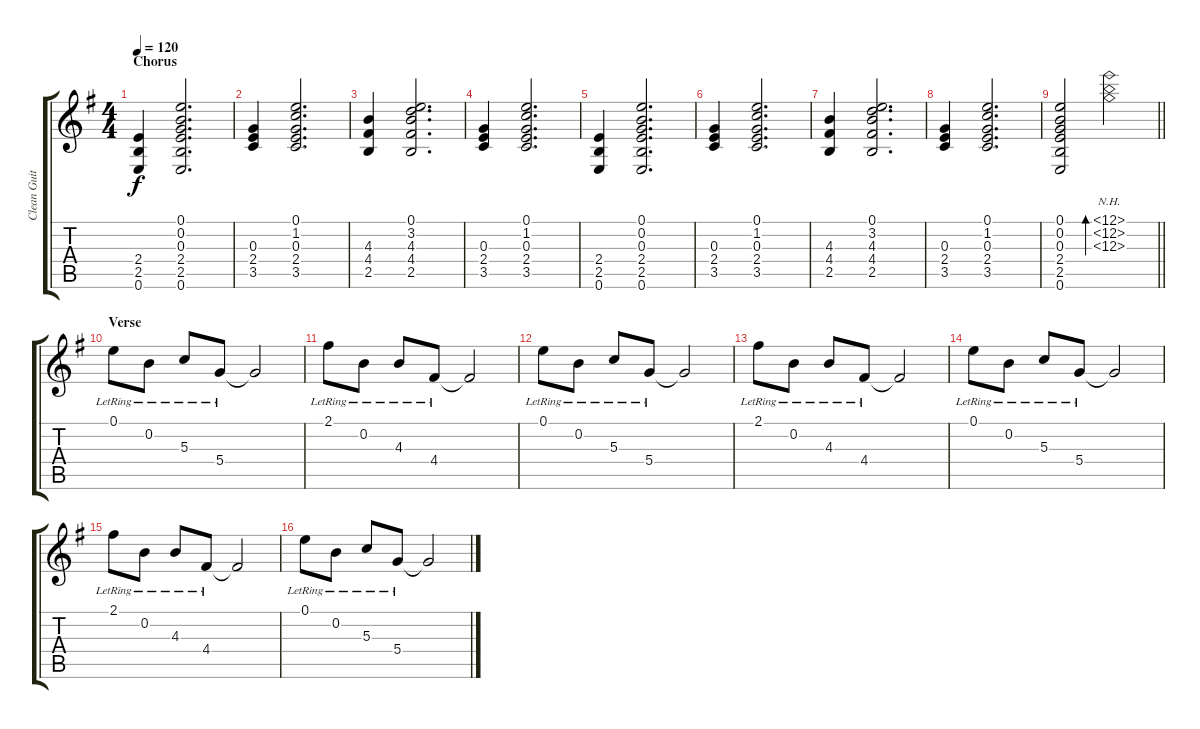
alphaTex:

\track ("Clean Guitar" "Clean Guit") {instrument electricguitarjazz}
\staff {score tabs}
\tuning (E4 B3 G3 D3 A2 E2) {hide}
\ts (4 4)
\section ("" "Chorus")
\tempo 120
\clef g2
\ks g
(2.4 2.5 0.6).4{dy f} (0.1 0.2 0.3 2.4 2.5 0.6).2{d} |
(0.3 2.4 3.5).4 (0.1 1.2 0.3 2.4 3.5).2{d} |
(4.3 4.4 2.5).4 (0.1 3.2 4.3 4.4 2.5).2{d} |
(0.3 2.4 3.5).4 (0.1 1.2 0.3 2.4 3.5).2{d} |
(2.4 2.5 0.6).4 (0.1 0.2 0.3 2.4 2.5 0.6).2{d} |
(0.3 2.4 3.5).4 (0.1 1.2 0.3 2.4 3.5).2{d} |
(4.3 4.4 2.5).4 (0.1 3.2 4.3 4.4 2.5).2{d} |
(0.3 2.4 3.5).4 (0.1 1.2 0.3 2.4 3.5).2{d} |
\barLineRight lightlight
(0.1 0.2 0.3 2.4 2.5 0.6).2 (12.1{nh} 12.2{nh} 12.3{nh}).2{bd 240} |
\section ("" "Verse")
0.1{lr}.8 0.2{lr}.8 5.3{lr}.8 5.4{lr}.8 5.4{t}.2 |
2.1{lr}.8 0.2{lr}.8 4.3{lr}.8 4.4{lr}.8 4.4{t}.2 |
0.1{lr}.8 0.2{lr}.8 5.3{lr}.8 5.4{lr}.8 5.4{t}.2 |
2.1{lr}.8 0.2{lr}.8 4.3{lr}.8 4.4{lr}.8 4.4{t}.2 |
0.1{lr}.8 0.2{lr}.8 5.3{lr}.8 5.4{lr}.8 5.4{t}.2 |
2.1{lr}.8 0.2{lr}.8 4.3{lr}.8 4.4{lr}.8 4.4{t}.2 |
0.1{lr}.8 0.2{lr}.8 5.3{lr}.8 5.4{lr}.8 5.4{t}.2
